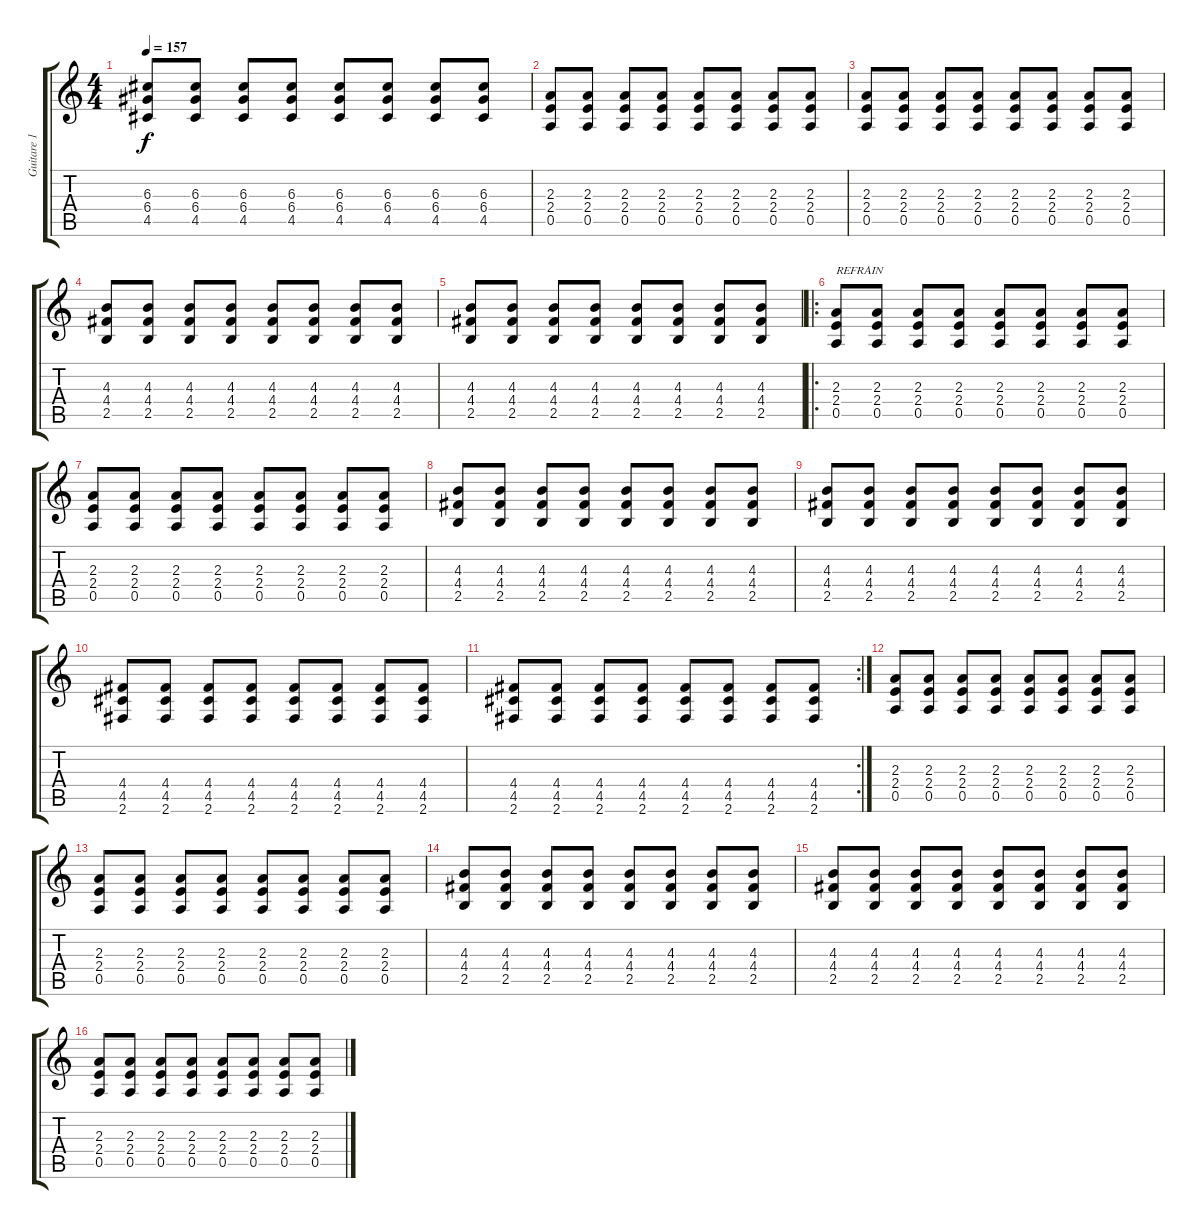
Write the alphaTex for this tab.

\track ("Guitare 1" "Guitare 1") {instrument overdrivenguitar}
\staff {score tabs}
\tuning (E4 B3 G3 D3 A2 E2) {hide}
\ts (4 4)
\tempo 157
\clef g2
\ks c
(6.3 6.4 4.5).8{dy f} (6.3 6.4 4.5).8 (6.3 6.4 4.5).8 (6.3 6.4 4.5).8 (6.3 6.4 4.5).8 (6.3 6.4 4.5).8 (6.3 6.4 4.5).8 (6.3 6.4 4.5).8 |
(2.3 2.4 0.5).8 (2.3 2.4 0.5).8 (2.3 2.4 0.5).8 (2.3 2.4 0.5).8 (2.3 2.4 0.5).8 (2.3 2.4 0.5).8 (2.3 2.4 0.5).8 (2.3 2.4 0.5).8 |
(2.3 2.4 0.5).8 (2.3 2.4 0.5).8 (2.3 2.4 0.5).8 (2.3 2.4 0.5).8 (2.3 2.4 0.5).8 (2.3 2.4 0.5).8 (2.3 2.4 0.5).8 (2.3 2.4 0.5).8 |
(4.3 4.4 2.5).8 (4.3 4.4 2.5).8 (4.3 4.4 2.5).8 (4.3 4.4 2.5).8 (4.3 4.4 2.5).8 (4.3 4.4 2.5).8 (4.3 4.4 2.5).8 (4.3 4.4 2.5).8 |
(4.3 4.4 2.5).8 (4.3 4.4 2.5).8 (4.3 4.4 2.5).8 (4.3 4.4 2.5).8 (4.3 4.4 2.5).8 (4.3 4.4 2.5).8 (4.3 4.4 2.5).8 (4.3 4.4 2.5).8 |
\ro
(2.3 2.4 0.5).8{txt "REFRAIN"} (2.3 2.4 0.5).8 (2.3 2.4 0.5).8 (2.3 2.4 0.5).8 (2.3 2.4 0.5).8 (2.3 2.4 0.5).8 (2.3 2.4 0.5).8 (2.3 2.4 0.5).8 |
(2.3 2.4 0.5).8 (2.3 2.4 0.5).8 (2.3 2.4 0.5).8 (2.3 2.4 0.5).8 (2.3 2.4 0.5).8 (2.3 2.4 0.5).8 (2.3 2.4 0.5).8 (2.3 2.4 0.5).8 |
(4.3 4.4 2.5).8 (4.3 4.4 2.5).8 (4.3 4.4 2.5).8 (4.3 4.4 2.5).8 (4.3 4.4 2.5).8 (4.3 4.4 2.5).8 (4.3 4.4 2.5).8 (4.3 4.4 2.5).8 |
(4.3 4.4 2.5).8 (4.3 4.4 2.5).8 (4.3 4.4 2.5).8 (4.3 4.4 2.5).8 (4.3 4.4 2.5).8 (4.3 4.4 2.5).8 (4.3 4.4 2.5).8 (4.3 4.4 2.5).8 |
(4.4 4.5 2.6).8 (4.4 4.5 2.6).8 (4.4 4.5 2.6).8 (4.4 4.5 2.6).8 (4.4 4.5 2.6).8 (4.4 4.5 2.6).8 (4.4 4.5 2.6).8 (4.4 4.5 2.6).8 |
\rc 2
(4.4 4.5 2.6).8 (4.4 4.5 2.6).8 (4.4 4.5 2.6).8 (4.4 4.5 2.6).8 (4.4 4.5 2.6).8 (4.4 4.5 2.6).8 (4.4 4.5 2.6).8 (4.4 4.5 2.6).8 |
(2.3 2.4 0.5).8 (2.3 2.4 0.5).8 (2.3 2.4 0.5).8 (2.3 2.4 0.5).8 (2.3 2.4 0.5).8 (2.3 2.4 0.5).8 (2.3 2.4 0.5).8 (2.3 2.4 0.5).8 |
(2.3 2.4 0.5).8 (2.3 2.4 0.5).8 (2.3 2.4 0.5).8 (2.3 2.4 0.5).8 (2.3 2.4 0.5).8 (2.3 2.4 0.5).8 (2.3 2.4 0.5).8 (2.3 2.4 0.5).8 |
(4.3 4.4 2.5).8 (4.3 4.4 2.5).8 (4.3 4.4 2.5).8 (4.3 4.4 2.5).8 (4.3 4.4 2.5).8 (4.3 4.4 2.5).8 (4.3 4.4 2.5).8 (4.3 4.4 2.5).8 |
(4.3 4.4 2.5).8 (4.3 4.4 2.5).8 (4.3 4.4 2.5).8 (4.3 4.4 2.5).8 (4.3 4.4 2.5).8 (4.3 4.4 2.5).8 (4.3 4.4 2.5).8 (4.3 4.4 2.5).8 |
(2.3 2.4 0.5).8 (2.3 2.4 0.5).8 (2.3 2.4 0.5).8 (2.3 2.4 0.5).8 (2.3 2.4 0.5).8 (2.3 2.4 0.5).8 (2.3 2.4 0.5).8 (2.3 2.4 0.5).8
